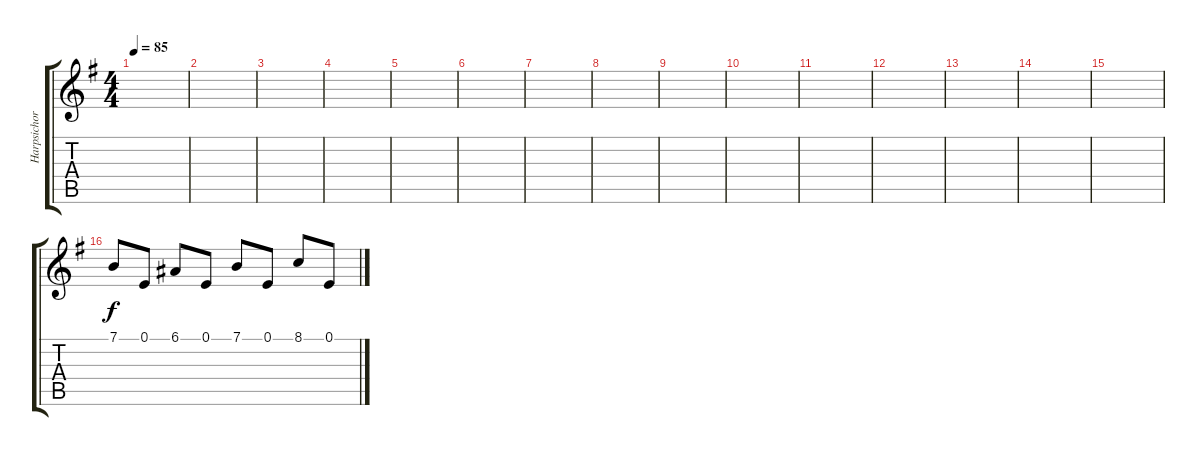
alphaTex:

\track ("Harpsichord" "Harpsichor") {instrument harpsichord}
\staff {score tabs}
\tuning (E4 B3 G3 D3 A2 E2) {hide}
\ts (4 4)
\tempo 85
\clef g2
\ks g
|
|
|
|
|
|
|
|
|
|
|
|
|
|
|
7.1.8 0.1.8 6.1.8 0.1.8 7.1.8 0.1.8 8.1.8 0.1.8
